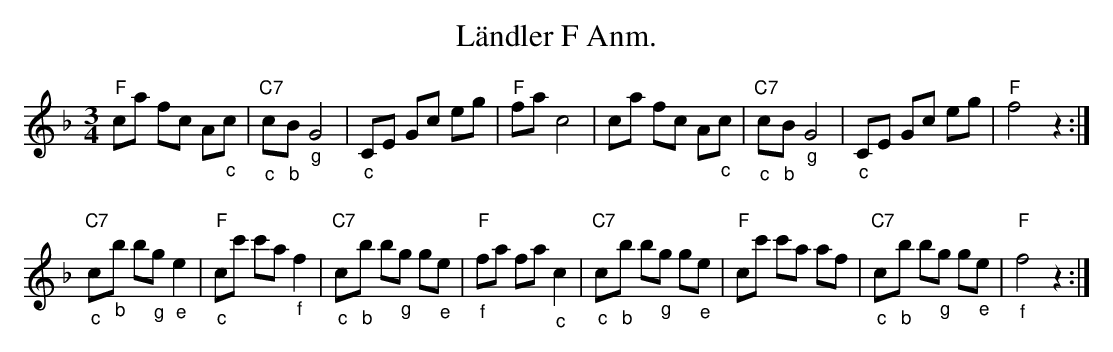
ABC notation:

X:1
T: Ländler F Anm.
M:3/4
L:1/8
K:F %%MIDI gchordon
"F"ca fc A"_c"c | "C7""_c"c"_b"B "_g"G4 | "_c"CE Gc eg | "F"fa c4 | \
   ca fc A"_c"c | "C7""_c"c"_b"B "_g"G4 | "_c"CE Gc eg | "F"f4 z2 :|
"" "C7""_c"c"_b"b b"_g"g "_e"e2 | "F""_c"cc' c'a "_f"f2 | "C7""_c"c"_b"b b"_g"g g"_e"e | "F""_f"fa fa "_c"c2 | \
   "C7""_c"c"_b"b b"_g"g g"_e"e | "F"cc' c'a af | "C7""_c"c"_b"b b"_g"g g"_e"e | "F""_f"f4 z2 :|
